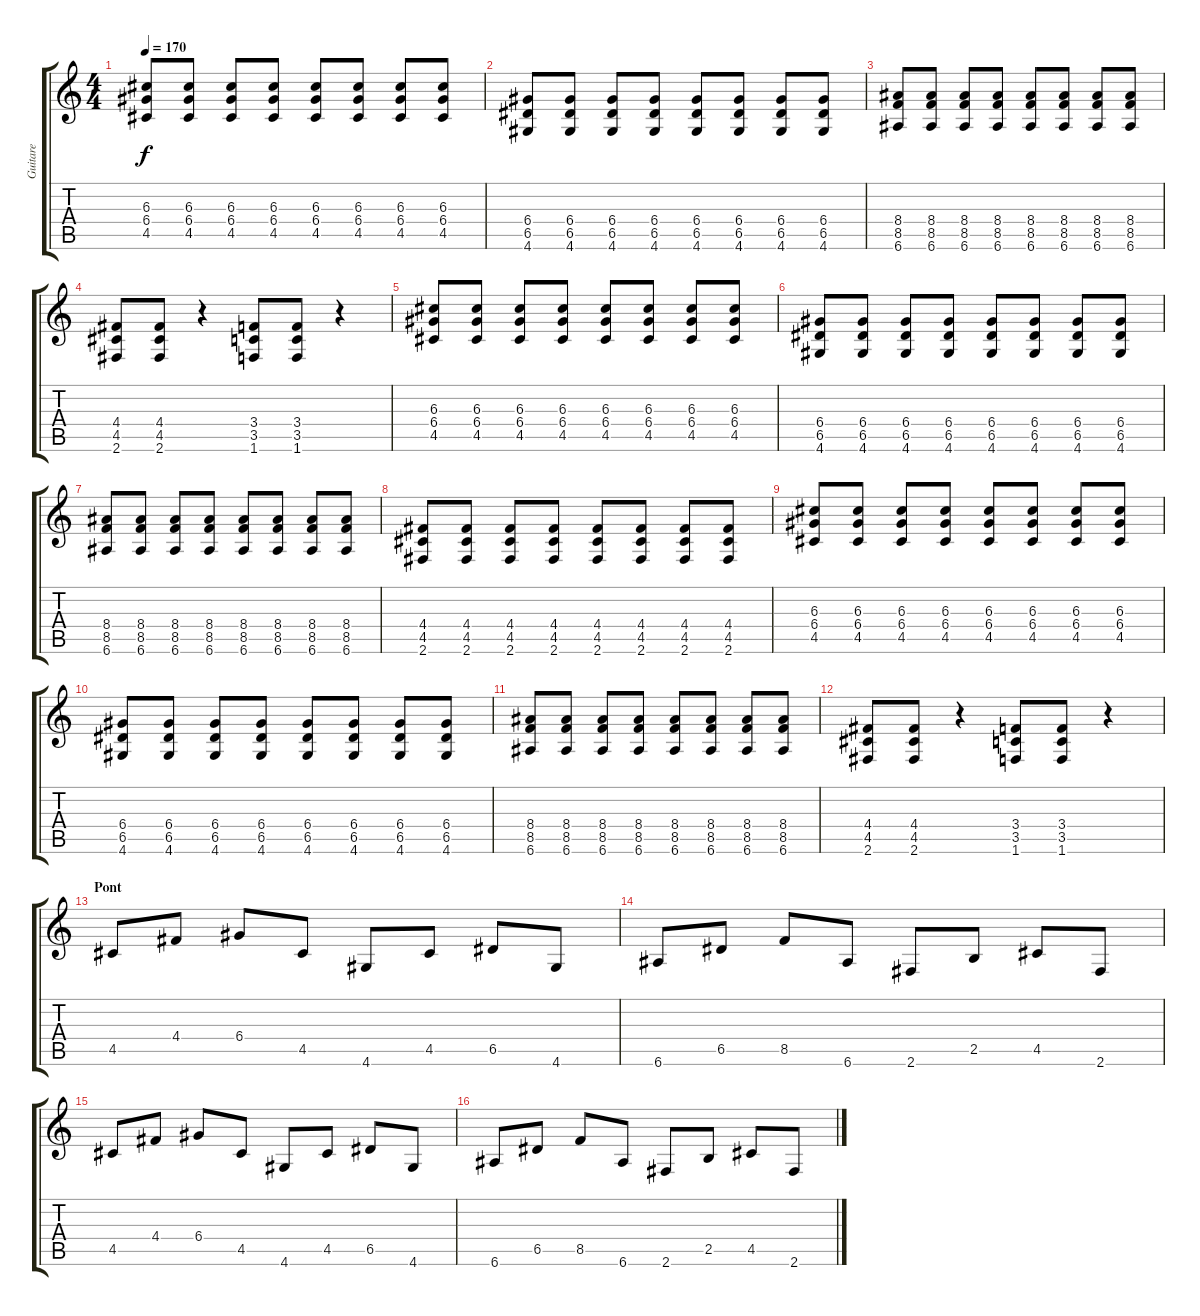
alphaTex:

\track ("Guitare" "Guitare") {instrument overdrivenguitar}
\staff {score tabs}
\tuning (E4 B3 G3 D3 A2 E2) {hide}
\ts (4 4)
\tempo 170
\clef g2
\ks c
(6.3 6.4 4.5).8{dy f} (6.3 6.4 4.5).8 (6.3 6.4 4.5).8 (6.3 6.4 4.5).8 (6.3 6.4 4.5).8 (6.3 6.4 4.5).8 (6.3 6.4 4.5).8 (6.3 6.4 4.5).8 |
(6.4 6.5 4.6).8 (6.4 6.5 4.6).8 (6.4 6.5 4.6).8 (6.4 6.5 4.6).8 (6.4 6.5 4.6).8 (6.4 6.5 4.6).8 (6.4 6.5 4.6).8 (6.4 6.5 4.6).8 |
(8.4 8.5 6.6).8 (8.4 8.5 6.6).8 (8.4 8.5 6.6).8 (8.4 8.5 6.6).8 (8.4 8.5 6.6).8 (8.4 8.5 6.6).8 (8.4 8.5 6.6).8 (8.4 8.5 6.6).8 |
(4.4 4.5 2.6).8 (4.4 4.5 2.6).8 r.4 (3.4 3.5 1.6).8 (3.4 3.5 1.6).8 r.4 |
(6.3 6.4 4.5).8 (6.3 6.4 4.5).8 (6.3 6.4 4.5).8 (6.3 6.4 4.5).8 (6.3 6.4 4.5).8 (6.3 6.4 4.5).8 (6.3 6.4 4.5).8 (6.3 6.4 4.5).8 |
(6.4 6.5 4.6).8 (6.4 6.5 4.6).8 (6.4 6.5 4.6).8 (6.4 6.5 4.6).8 (6.4 6.5 4.6).8 (6.4 6.5 4.6).8 (6.4 6.5 4.6).8 (6.4 6.5 4.6).8 |
(8.4 8.5 6.6).8 (8.4 8.5 6.6).8 (8.4 8.5 6.6).8 (8.4 8.5 6.6).8 (8.4 8.5 6.6).8 (8.4 8.5 6.6).8 (8.4 8.5 6.6).8 (8.4 8.5 6.6).8 |
(4.4 4.5 2.6).8 (4.4 4.5 2.6).8 (4.4 4.5 2.6).8 (4.4 4.5 2.6).8 (4.4 4.5 2.6).8 (4.4 4.5 2.6).8 (4.4 4.5 2.6).8 (4.4 4.5 2.6).8 |
(6.3 6.4 4.5).8 (6.3 6.4 4.5).8 (6.3 6.4 4.5).8 (6.3 6.4 4.5).8 (6.3 6.4 4.5).8 (6.3 6.4 4.5).8 (6.3 6.4 4.5).8 (6.3 6.4 4.5).8 |
(6.4 6.5 4.6).8 (6.4 6.5 4.6).8 (6.4 6.5 4.6).8 (6.4 6.5 4.6).8 (6.4 6.5 4.6).8 (6.4 6.5 4.6).8 (6.4 6.5 4.6).8 (6.4 6.5 4.6).8 |
(8.4 8.5 6.6).8 (8.4 8.5 6.6).8 (8.4 8.5 6.6).8 (8.4 8.5 6.6).8 (8.4 8.5 6.6).8 (8.4 8.5 6.6).8 (8.4 8.5 6.6).8 (8.4 8.5 6.6).8 |
(4.4 4.5 2.6).8 (4.4 4.5 2.6).8 r.4 (3.4 3.5 1.6).8 (3.4 3.5 1.6).8 r.4 |
\section ("" "Pont")
4.5.8{volume 16 instrument overdrivenguitar} 4.4.8 6.4.8 4.5.8 4.6.8 4.5.8 6.5.8 4.6.8 |
6.6.8 6.5.8 8.5.8 6.6.8 2.6.8 2.5.8 4.5.8 2.6.8 |
4.5.8 4.4.8 6.4.8 4.5.8 4.6.8 4.5.8 6.5.8 4.6.8 |
6.6.8 6.5.8 8.5.8 6.6.8 2.6.8 2.5.8 4.5.8 2.6.8
